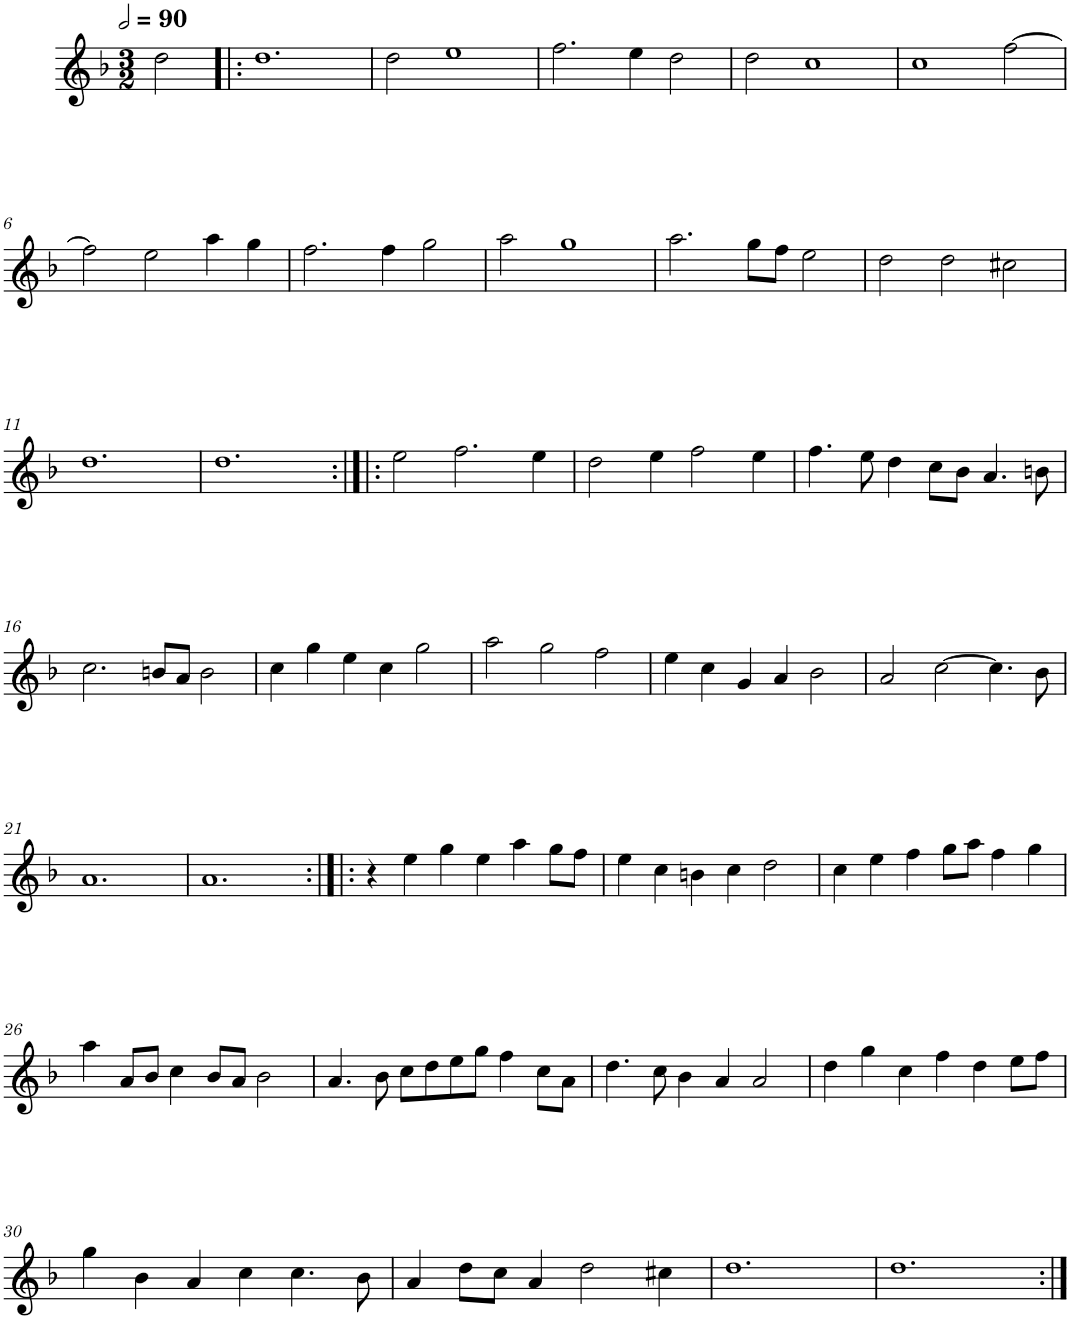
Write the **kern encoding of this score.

**kern
*part1
*staff1
*I"Six parties
*clefG2
*k[b-]
*M3/2
*MM180
=
2dd\
=1!|:
1.dd
=2
2dd\
1ee
=3
2.ff\
4ee\
2dd\
=4
2dd\
1cc
=5
1cc
[2ff\
!!LO:LB:g=z
=6
2ff\]
2ee\
4aa\
4gg\
=7
2.ff\
4ff\
2gg\
=8
2aa\
1gg
=9
2.aa\
8gg\L
8ff\J
2ee\
=10
2dd\
2dd\
2cc#X\
!!LO:LB:g=z
=11
1.dd
=12
1.dd
=13:|!|:
2ee\
2.ff\
4ee\
=14
2dd\
4ee\
2ff\
4ee\
=15
4.ff\
8ee\
4dd\
8cc\L
8b-\J
4.a/
8bn\
!!LO:LB:g=z
=16
2.cc\
8bn/L
8a/J
2b\
=17
4cc\
4gg\
4ee\
4cc\
2gg\
=18
2aa\
2gg\
2ff\
=19
4ee\
4cc\
4g/
4a/
2b-\
=20
2a/
[2cc\
4.cc\]
8b-\
!!LO:LB:g=z
=21
1.a
=22
1.a
=23:|!|:
4r
4ee\
4gg\
4ee\
4aa\
8gg\L
8ff\J
=24
4ee\
4cc\
4bn\
4cc\
2dd\
=25
4cc\
4ee\
4ff\
8gg\L
8aa\J
4ff\
4gg\
!!LO:LB:g=z
=26
4aa\
8a/L
8b-/J
4cc\
8b-/L
8a/J
2b-\
=27
4.a/
8b-\
8cc\L
8dd\
8ee\
8gg\J
4ff\
8cc\L
8a\J
=28
4.dd\
8cc\
4b-\
4a/
2a/
=29
4dd\
4gg\
4cc\
4ff\
4dd\
8ee\L
8ff\J
!!LO:LB:g=z
=30
4gg\
4b-\
4a/
4cc\
4.cc\
8b-\
=31
4a/
8dd\L
8cc\J
4a/
2dd\
4cc#X\
=32
1.dd
=33
1.dd
=:|!
*-
